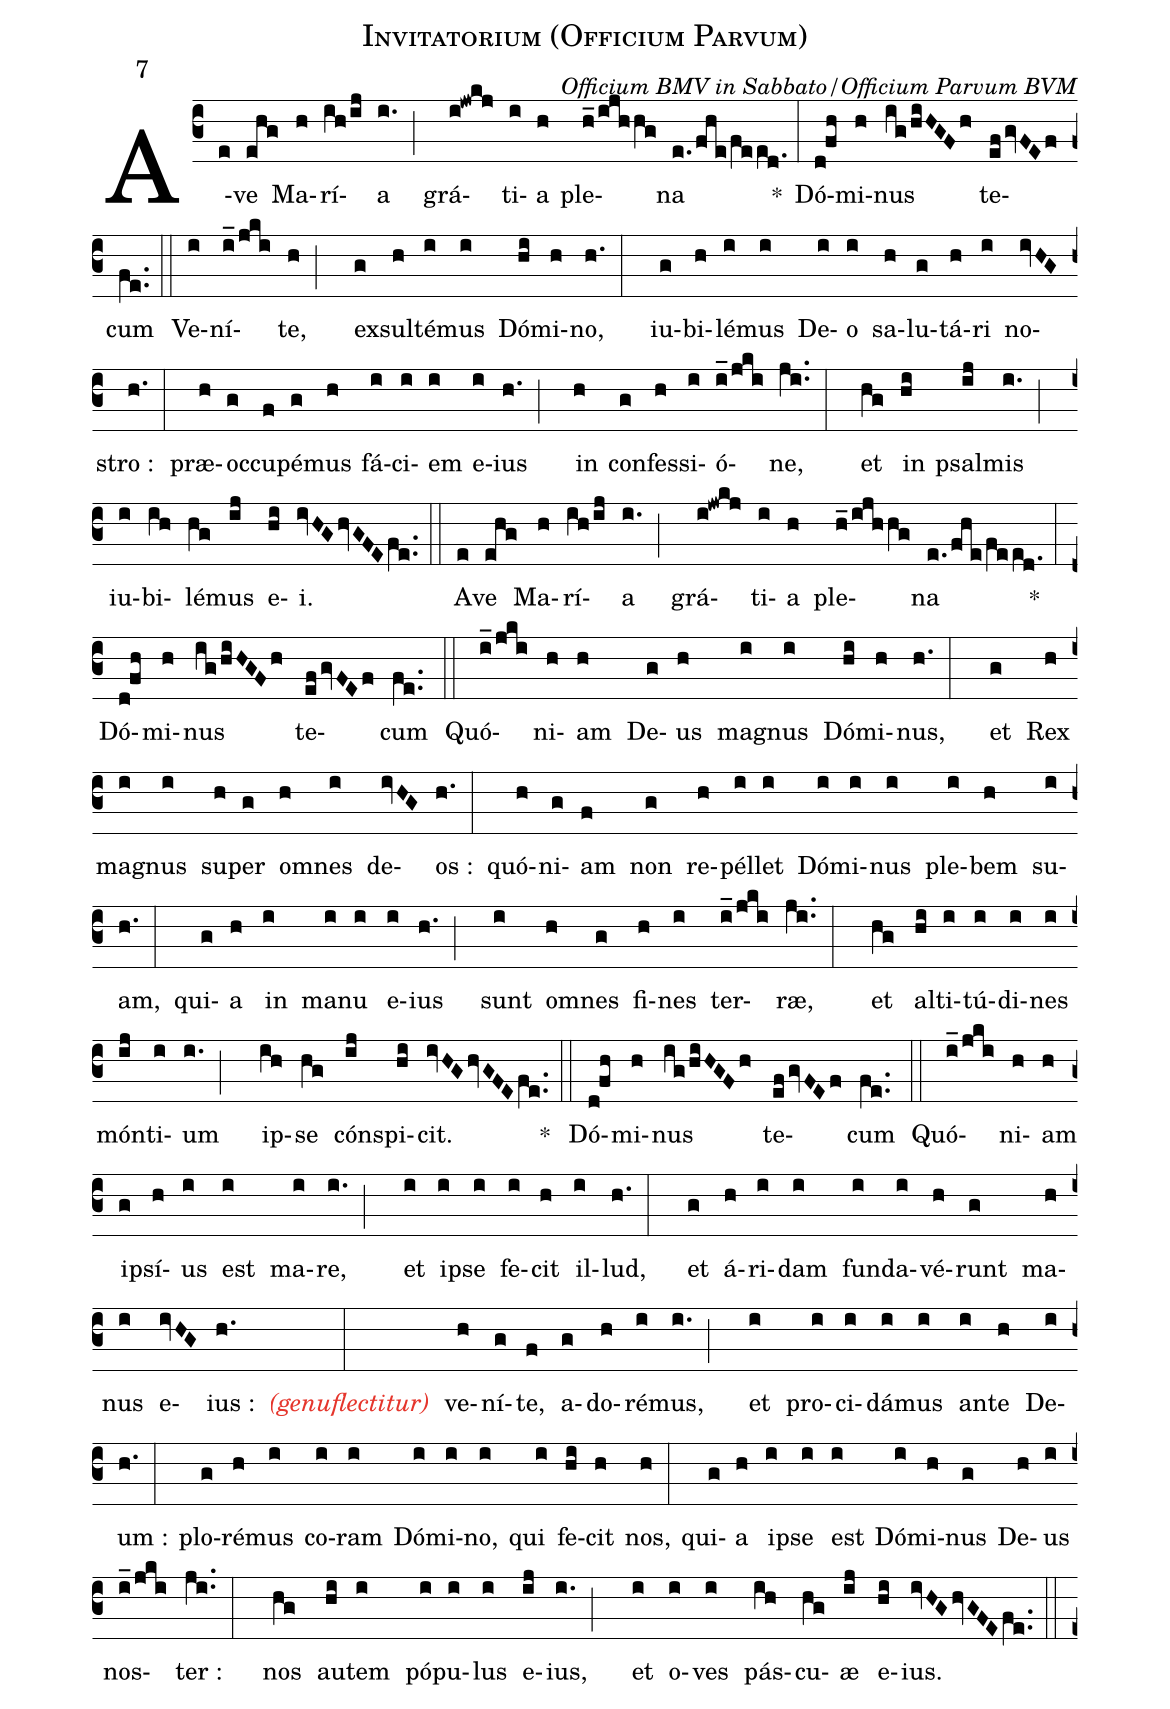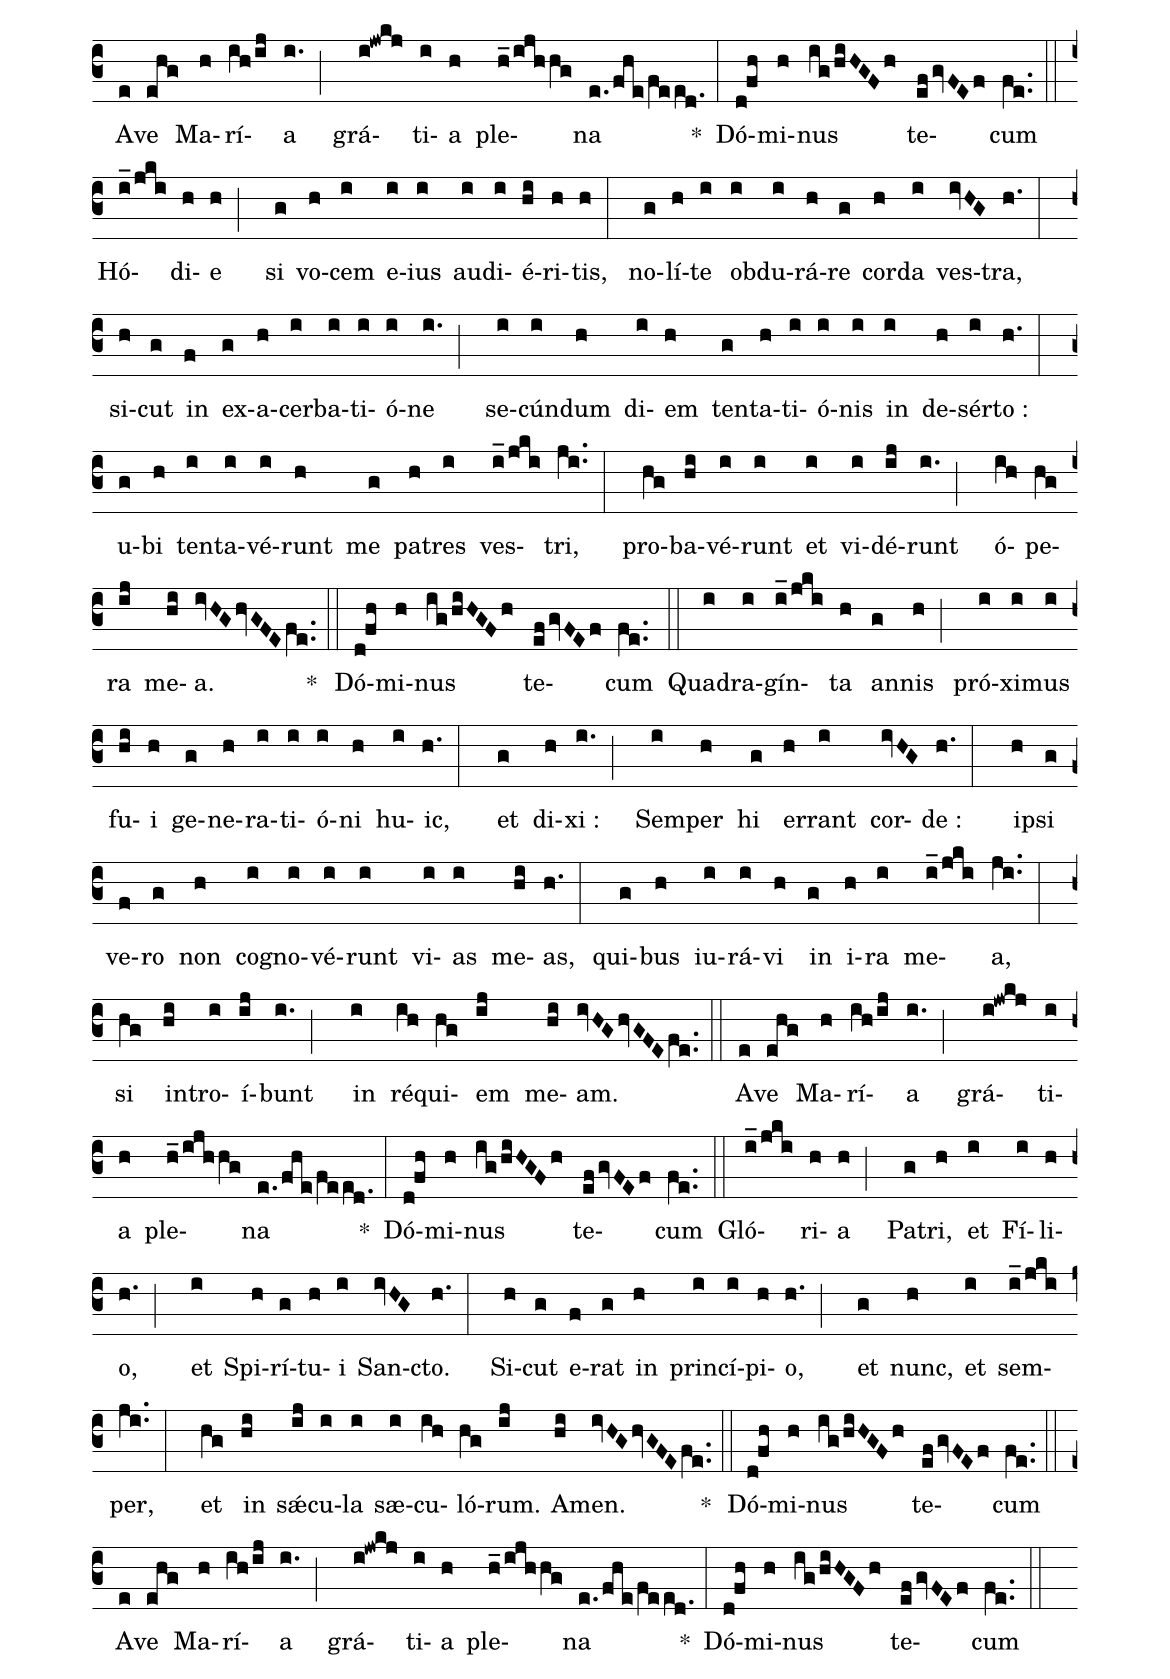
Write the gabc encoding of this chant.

name:Invitatorium (Officium Parvum);
mode:7;
commentary:Officium BMV in Sabbato/Officium Parvum BVM;
%%
(c3)A(e)ve(ehg) Ma(h)rí(ih/ij)a(i.;)
grá(i!jW!k!j)ti(i)a(h) ple(h_/ijh/hg)na(e./fhe/fe/ed.) *(:)
Dó(d!fh)mi(h)nus(ig/hiHGFh) te(efgvFEf)cum(fe..)
(::)
Ve(i)ní(i_/jki)te,(h;)
ex(g)sul(h)té(i)mus(i) Dó(hi)mi(h)no,(h.:)
iu(g)bi(h)lé(i)mus(i) De(i)o(i) sa(h)lu(g)tá(h)ri(i) no(ivHG)stro :(h.:)
præ(h)oc(g)cu(f)pé(g)mus(h) fá(i)ci(i)em(i) e(i)ius(h.;)
in(h) con(g)fes(h)si(i)ó(i_/jki)ne,(ji..:)
et(hg) in(hi) psal(ij)mis(i.;)
iu(i)bi(ih)lé(hg)mus(ij) e(hi)i.(ivHGhvGFE/fe..)
(::)
A(e)ve(ehg) Ma(h)rí(ih/ij)a(i.;)
grá(i!jW!k!j)ti(i)a(h) ple(h_/ijh/hg)na(e./fhe/fe/ed.) *(:)
Dó(d!fh)mi(h)nus(ig/hiHGFh) te(efgvFEf)cum(fe..)
(::)
Quó(i_/jki)ni(h)am(h) De(g)us(h) ma(i)gnus(i) Dó(hi)mi(h)nus,(h.:)
et(g) Rex(h) ma(i)gnus(i) su(h)per(g) om(h)nes(i) de(ivHG)os :(h.:)
quó(h)ni(g)am(f) non(g) re(h)pél(i)let(i) Dó(i)mi(i)nus(i) ple(i)bem(h) su(i)am,(h.:)
qui(g)a(h) in(i) ma(i)nu(i) e(i)ius(h.;)
sunt(i) om(h)nes(g) fi(h)nes(i) ter(i_/jki)ræ,(ji..:)
et(hg) al(hi)ti(i)tú(i)di(i)nes(i) món(ij)ti(i)um(i.;)
ip(ih)se(hg) cón(ij)spi(hi)cit.(ivHGhvGFE/fe..)
*(::)
Dó(d!fh)mi(h)nus(ig/hiHGFh) te(efgvFEf)cum(fe..)
(::)
Quó(i_/jki)ni(h)am(h) ip(g)sí(h)us(i) est(i) ma(i)re,(i.;)
et(i) ip(i)se(i) fe(i)cit(h) il(i)lud,(h.:)
et(g) á(h)ri(i)dam(i) fun(i)da(i)vé(h)runt(g) ma(h)nus(i) e(ivHG)ius :(h.)
<c><i><v>(</v>genuflectitur<v>)</v></i></c>(:)
ve(h)ní(g)te,(f) a(g)do(h)ré(i)mus,(i.;)
et(i) pro(i)ci(i)dá(i)mus(i) an(i)te(h) De(i)um :(h.:)
plo(g)ré(h)mus(i) co(i)ram(i) Dó(i)mi(i)no,(i) qui(i) fe(hi)cit(h) nos,(h:)
qui(g)a(h) ip(i)se(i) est(i) Dó(i)mi(h)nus(g) De(h)us(i) nos(i_/jki)ter :(ji..:)
nos(hg) au(hi)tem(i) pó(i)pu(i)lus(i) e(ij)ius,(i.;)
et(i) o(i)ves(i) pás(ih)cu(hg)æ(ij) e(hi)ius.(ivHGhvGFE/fe..)
(::)
A(e)ve(ehg) Ma(h)rí(ih/ij)a(i.;)
grá(i!jW!k!j)ti(i)a(h) ple(h_/ijh/hg)na(e./fhe/fe/ed.) *(:)
Dó(d!fh)mi(h)nus(ig/hiHGFh) te(efgvFEf)cum(fe..)
(::)
Hó(i_/jki)di(h)e(h;)
si(g) vo(h)cem(i) e(i)ius(i) au(i)di(i)é(hi)ri(h)tis,(h:)
no(g)lí(h)te(i) ob(i)du(i)rá(h)re(g) cor(h)da(i) ves(ivHG)tra,(h.:)
si(h)cut(g) in(f) ex(g)a(h)cer(i)ba(i)ti(i)ó(i)ne(i.;)
se(i)cún(i)dum(h) di(i)em(h) ten(g)ta(h)ti(i)ó(i)nis(i) in(i) de(h)sér(i)to :(h.:)
u(g)bi(h) ten(i)ta(i)vé(i)runt(h) me(g) pa(h)tres(i) ves(i_/jki)tri,(ji..:)
pro(hg)ba(hi)vé(i)runt(i) et(i) vi(i)dé(ij)runt(i.;)
ó(ih)pe(hg)ra(ij) me(hi)a.(ivHGhvGFE/fe..)
*(::)
Dó(d!fh)mi(h)nus(ig/hiHGFh) te(efgvFEf)cum(fe..)
(::)
Qua(i)dra(i)gín(i_/jki)ta(h) an(g)nis(h;)
pró(i)xi(i)mus(i) fu(hi)i(h) ge(g)ne(h)ra(i)ti(i)ó(i)ni(h) hu(i)ic,(h.:)
et(g) di(h)xi :(i.;)
Sem(i)per(h) hi(g) er(h)rant(i) cor(ivHG)de :(h.:)
i(h)psi(g) ve(f)ro(g) non(h) co(i)gno(i)vé(i)runt(i) vi(i)as(i) me(hi)as,(h.:)
qui(g)bus(h) iu(i)rá(i)vi(h) in(g) i(h)ra(i) me(i_/jki)a,(ji..:)
si(hg) in(hi)tro(i)í(ij)bunt(i.;)
in(i) ré(ih)qui(hg)em(ij) me(hi)am.(ivHGhvGFE/fe..)
(::)
A(e)ve(ehg) Ma(h)rí(ih/ij)a(i.;)
grá(i!jW!k!j)ti(i)a(h) ple(h_/ijh/hg)na(e./fhe/fe/ed.) *(:)
Dó(d!fh)mi(h)nus(ig/hiHGFh) te(efgvFEf)cum(fe..)
(::)
Gló(i_/jki)ri(h)a(h;)
Pa(g)tri,(h) et(i) Fí(i)li(h)o,(h.;)
et(i) Spi(h)rí(g)tu(h)i(i) San(ivHG)cto.(h.:)
Si(h)cut(g) e(f)rat(g) in(h) prin(i)cí(i)pi(h)o,(h.;)
et(g) nunc,(h) et(i) sem(i_/jki)per,(ji..:)
et(hg) in(hi) sǽ(ij)cu(i)la(i) sæ(i)cu(ih)ló(hg)rum.(ij) A(hi)men.(ivHGhvGFE/fe..)
*(::)
Dó(d!fh)mi(h)nus(ig/hiHGFh) te(efgvFEf)cum(fe..)
(::)
A(e)ve(ehg) Ma(h)rí(ih/ij)a(i.;)
grá(i!jW!k!j)ti(i)a(h) ple(h_/ijh/hg)na(e./fhe/fe/ed.) *(:)
Dó(d!fh)mi(h)nus(ig/hiHGFh) te(efgvFEf)cum(fe..)
(::)
